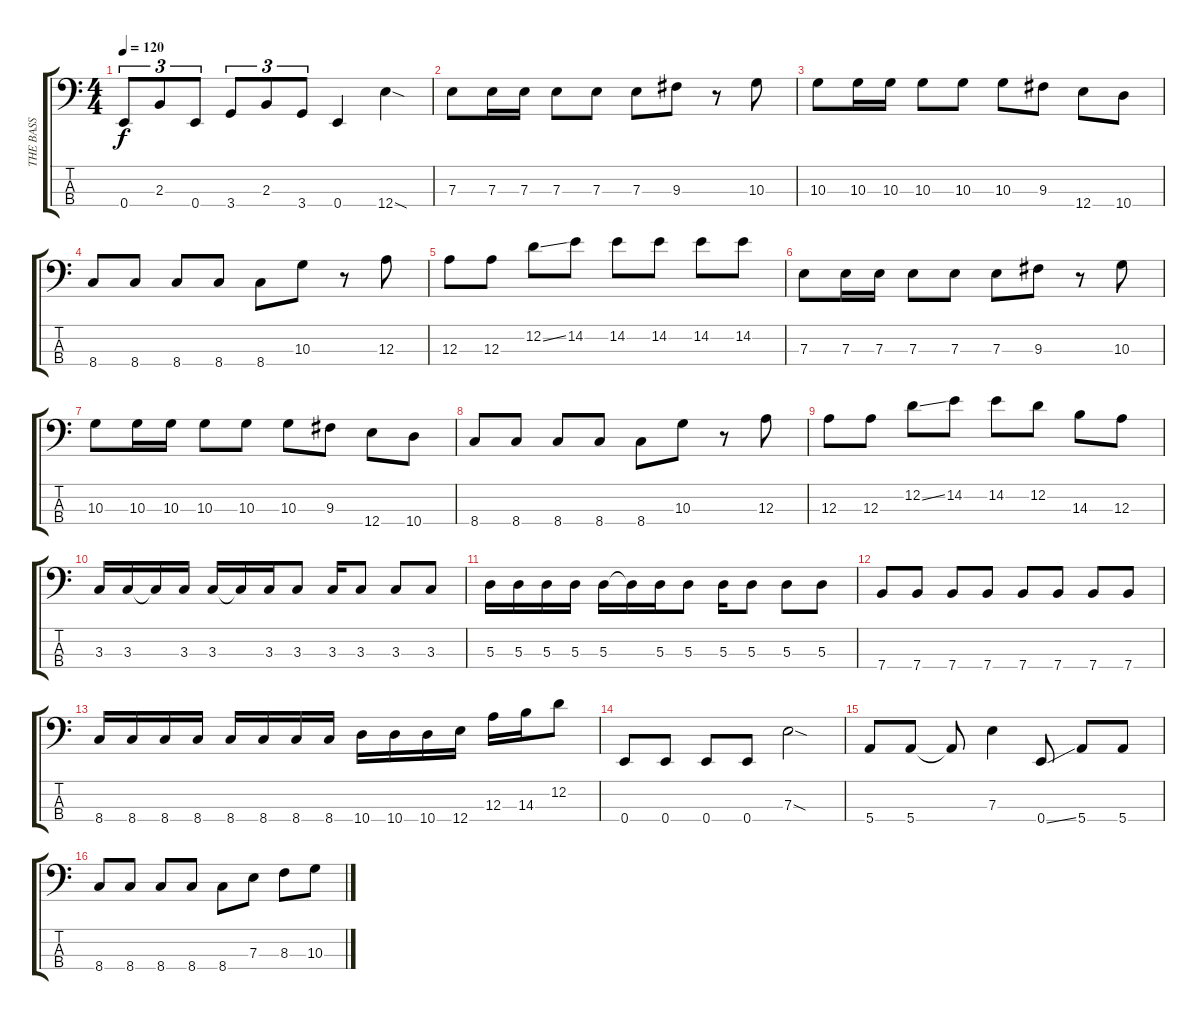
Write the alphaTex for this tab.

\track ("THE BASS" "THE BASS") {instrument electricbassfinger}
\staff {score tabs}
\tuning (G2 D2 A1 E1) {hide}
\ts (4 4)
\tempo 120
\clef f4
\ks c
0.4.8{tu (3 2) dy f} 2.3.8{tu (3 2)} 0.4.8{tu (3 2)} 3.4.8{tu (3 2)} 2.3.8{tu (3 2)} 3.4.8{tu (3 2)} 0.4.4 12.4{sod}.4 |
7.3.8 7.3.16 7.3.16 7.3.8 7.3.8 7.3.8 9.3.8 r.8 10.3.8 |
10.3.8 10.3.16 10.3.16 10.3.8 10.3.8 10.3.8 9.3.8 12.4.8 10.4.8 |
8.4.8 8.4.8 8.4.8 8.4.8 8.4.8 10.3.8 r.8 12.3.8 |
12.3.8 12.3.8 12.2{ss}.8 14.2.8 14.2.8 14.2.8 14.2.8 14.2.8 |
7.3.8 7.3.16 7.3.16 7.3.8 7.3.8 7.3.8 9.3.8 r.8 10.3.8 |
10.3.8 10.3.16 10.3.16 10.3.8 10.3.8 10.3.8 9.3.8 12.4.8 10.4.8 |
8.4.8 8.4.8 8.4.8 8.4.8 8.4.8 10.3.8 r.8 12.3.8 |
12.3.8 12.3.8 12.2{ss}.8 14.2.8 14.2.8 12.2.8 14.3.8 12.3.8 |
3.3.16 3.3.16 3.3{t}.16 3.3.16 3.3.16 3.3{t}.16 3.3.16 3.3.8 3.3.16 3.3.8 3.3.8 3.3.8 |
5.3.16 5.3.16 5.3.16 5.3.16 5.3.16 5.3{t}.16 5.3.16 5.3.8 5.3.16 5.3.8 5.3.8 5.3.8 |
7.4.8 7.4.8 7.4.8 7.4.8 7.4.8 7.4.8 7.4.8 7.4.8 |
8.4.16 8.4.16 8.4.16 8.4.16 8.4.16 8.4.16 8.4.16 8.4.16 10.4.16 10.4.16 10.4.16 12.4.16 12.3.16 14.3.16 12.2.8 |
0.4.8 0.4.8 0.4.8 0.4.8 7.3{sod}.2 |
5.4.8 5.4.8 5.4{t}.8 7.3.4 0.4{ss}.8 5.4.8 5.4.8 |
8.4.8 8.4.8 8.4.8 8.4.8 8.4.8 7.3.8 8.3.8 10.3.8
